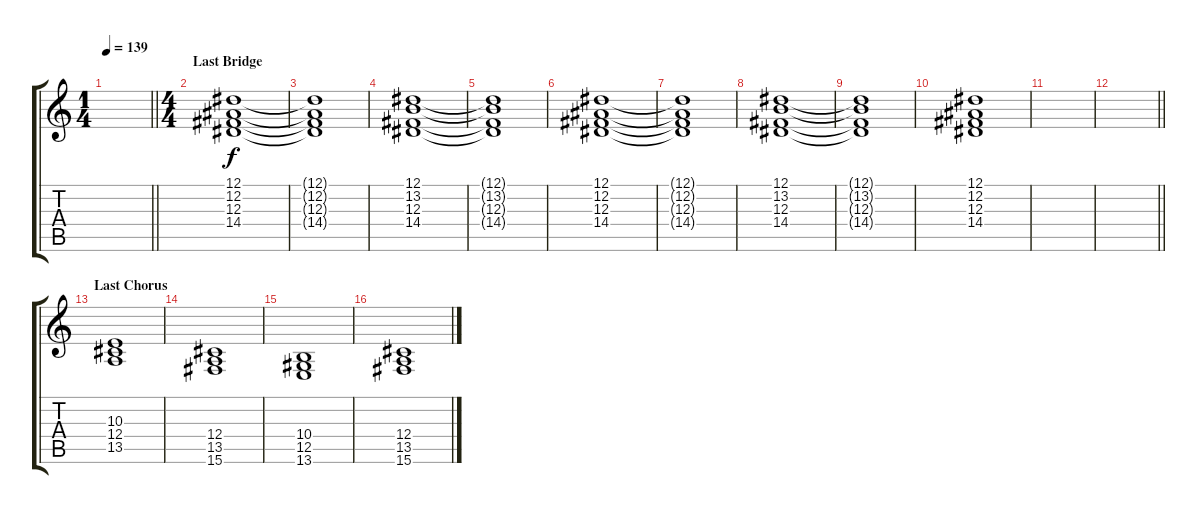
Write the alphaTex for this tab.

\track "" {instrument stringensemble1}
\staff {score tabs}
\tuning (Eb4 Bb3 Gb3 Db3 Ab2 Eb2) {hide}
\ts (1 4)
\tempo 139
\clef g2
\barLineRight lightlight
\ks c
|
\ts (4 4)
\section ("" "Last Bridge")
(12.1 12.2 12.3 14.4).1 |
(12.1{t} 12.2{t} 12.3{t} 14.4{t}).1 |
(12.1 13.2 12.3 14.4).1 |
(12.1{t} 13.2{t} 12.3{t} 14.4{t}).1 |
(12.1 12.2 12.3 14.4).1 |
(12.1{t} 12.2{t} 12.3{t} 14.4{t}).1 |
(12.1 13.2 12.3 14.4).1 |
(12.1{t} 13.2{t} 12.3{t} 14.4{t}).1 |
(12.1 12.2 12.3 14.4).1 |
|
\barLineRight lightlight
|
\section ("" "Last Chorus")
(10.3 12.4 13.5).1 |
(12.4 13.5 15.6).1 |
(10.4 12.5 13.6).1 |
(12.4 13.5 15.6).1
